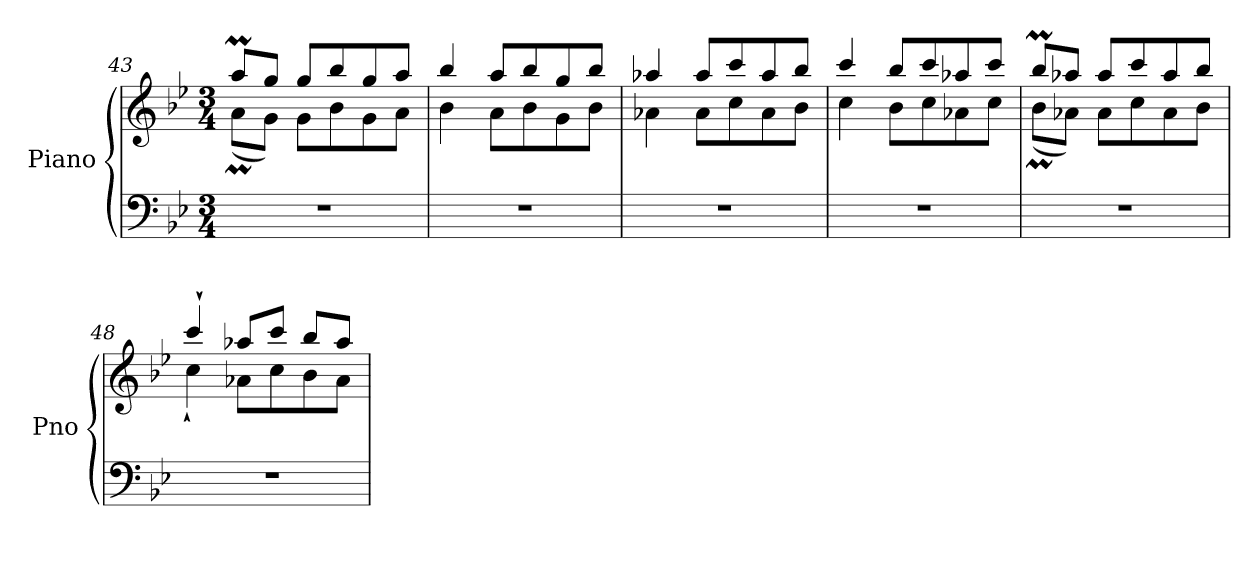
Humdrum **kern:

**kern	**kern
*part1	*part1
*staff2	*staff1
*I"Piano	*
*I'Pno	*
*clefF4	*clefG2
*k[b-e-]	*k[b-e-]
*B-:	*B-:
*M3/4	*M3/4
=43	=43
*	*^
2.r	8aam/L	(<8am\L
.	8gg/J	8g\J)
.	8gg/L	8g\L
.	8bb-/	8b-\
.	8gg/	8g\
.	8aa/J	8a\J
=44	=44	=44
2.r	4bb-/	4b-\
.	8aa/L	8a\L
.	8bb-/	8b-\
.	8gg/	8g\
.	8bb-/J	8b-\J
=45	=45	=45
2.r	4aa-X/	4a-X\
.	8aa-/L	8a-\L
.	8ccc/	8cc\
.	8aa-/	8a-\
.	8bb-/J	8b-\J
=46	=46	=46
2.r	4ccc/	4cc\
.	8bb-/L	8b-\L
.	8ccc/	8cc\
.	8aa-X/	8a-X\
.	8ccc/J	8cc\J
=47	=47	=47
2.r	8bb-M/L	(<8b-M\L
.	8aa-X/J	8a-X\J)
.	8aa-/L	8a-\L
.	8ccc/	8cc\
.	8aa-/	8a-\
.	8bb-/J	8b-\J
!!LO:PB:g=z	!!
=48	=48	=48
2.r	4ccc`>/	4cc`<\
.	8aa-X/L	8a-X\L
.	8ccc/J	8cc\
.	8bb-/L	8b-\
.	8aa-/J	8a-\J
*	*v	*v
=	=
*-	*-
